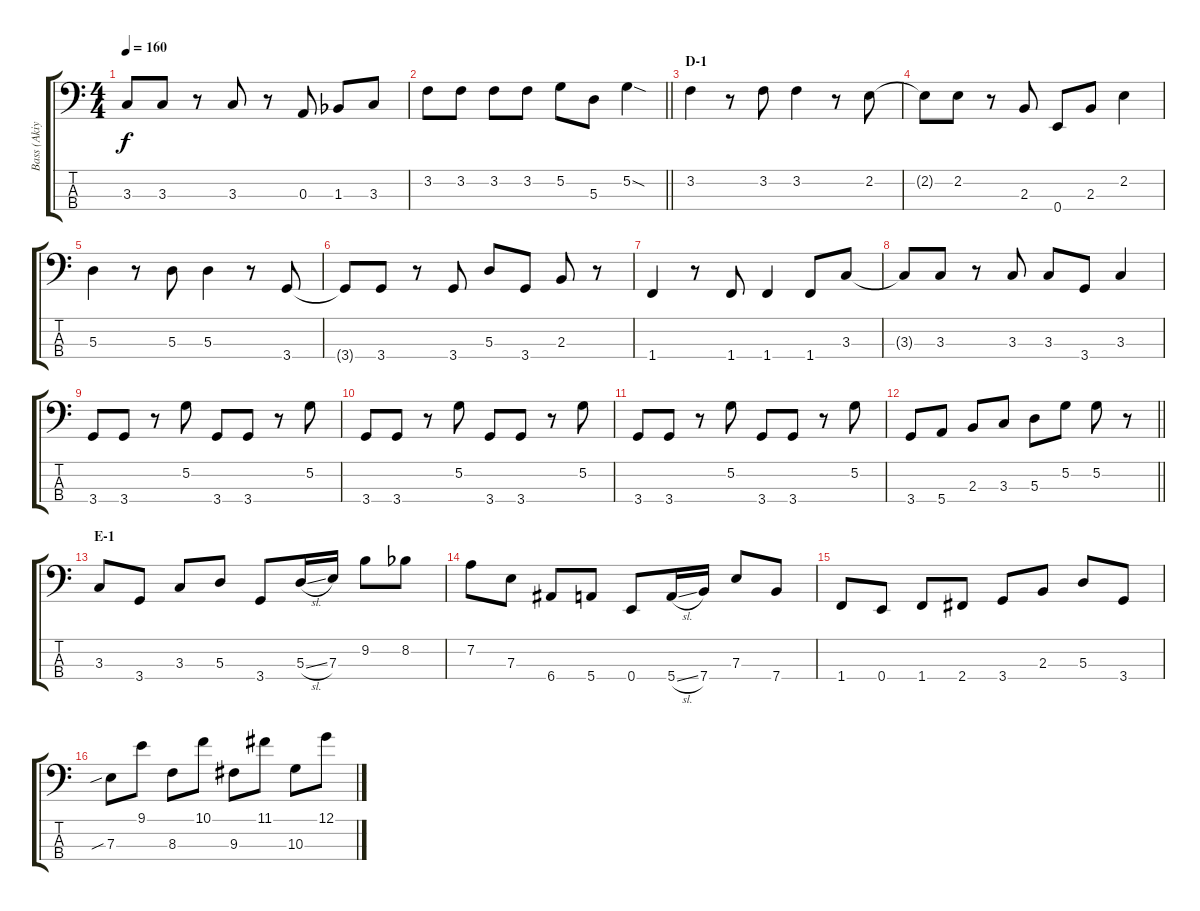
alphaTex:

\track ("Bass (Akiyama Mio)" "Bass (Akiy") {instrument electricbassfinger}
\staff {score tabs}
\tuning (G2 D2 A1 E1) {hide}
\ts (4 4)
\tempo 160
\clef f4
\ks c
3.3.8{dy f} 3.3.8 r.8 3.3.8 r.8 0.3.8 1.3{acc b}.8 3.3.8 |
\barLineRight lightlight
3.2.8 3.2.8 3.2.8 3.2.8 5.2.8 5.3.8 5.2{sod}.4 |
\section ("" "D-1")
3.2.4 r.8 3.2.8 3.2.4 r.8 2.2.8 |
2.2{t}.8 2.2.8 r.8 2.3.8 0.4.8 2.3.8 2.2.4 |
5.3.4 r.8 5.3.8 5.3.4 r.8 3.4.8 |
3.4{t}.8 3.4.8 r.8 3.4.8 5.3.8 3.4.8 2.3.8 r.8 |
1.4.4 r.8 1.4.8 1.4.4 1.4.8 3.3.8 |
3.3{t}.8 3.3.8 r.8 3.3.8 3.3.8 3.4.8 3.3.4 |
3.4.8 3.4.8 r.8 5.2.8 3.4.8 3.4.8 r.8 5.2.8 |
3.4.8 3.4.8 r.8 5.2.8 3.4.8 3.4.8 r.8 5.2.8 |
3.4.8 3.4.8 r.8 5.2.8 3.4.8 3.4.8 r.8 5.2.8 |
\barLineRight lightlight
3.4.8 5.4.8 2.3.8 3.3.8 5.3.8 5.2.8 5.2.8 r.8 |
\section ("" "E-1")
3.3.8 3.4.8 3.3.8 5.3.8 3.4.8 5.3{sl}.16 7.3.16 9.2.8 8.2{acc b}.8 |
7.2.8 7.3.8 6.4.8 5.4.8 0.4.8 5.4{sl}.16 7.4.16 7.3.8 7.4.8 |
1.4.8 0.4.8 1.4.8 2.4.8 3.4.8 2.3.8 5.3.8 3.4.8 |
7.3{sib}.8 9.1.8 8.3.8 10.1.8 9.3.8 11.1.8 10.3.8 12.1.8
